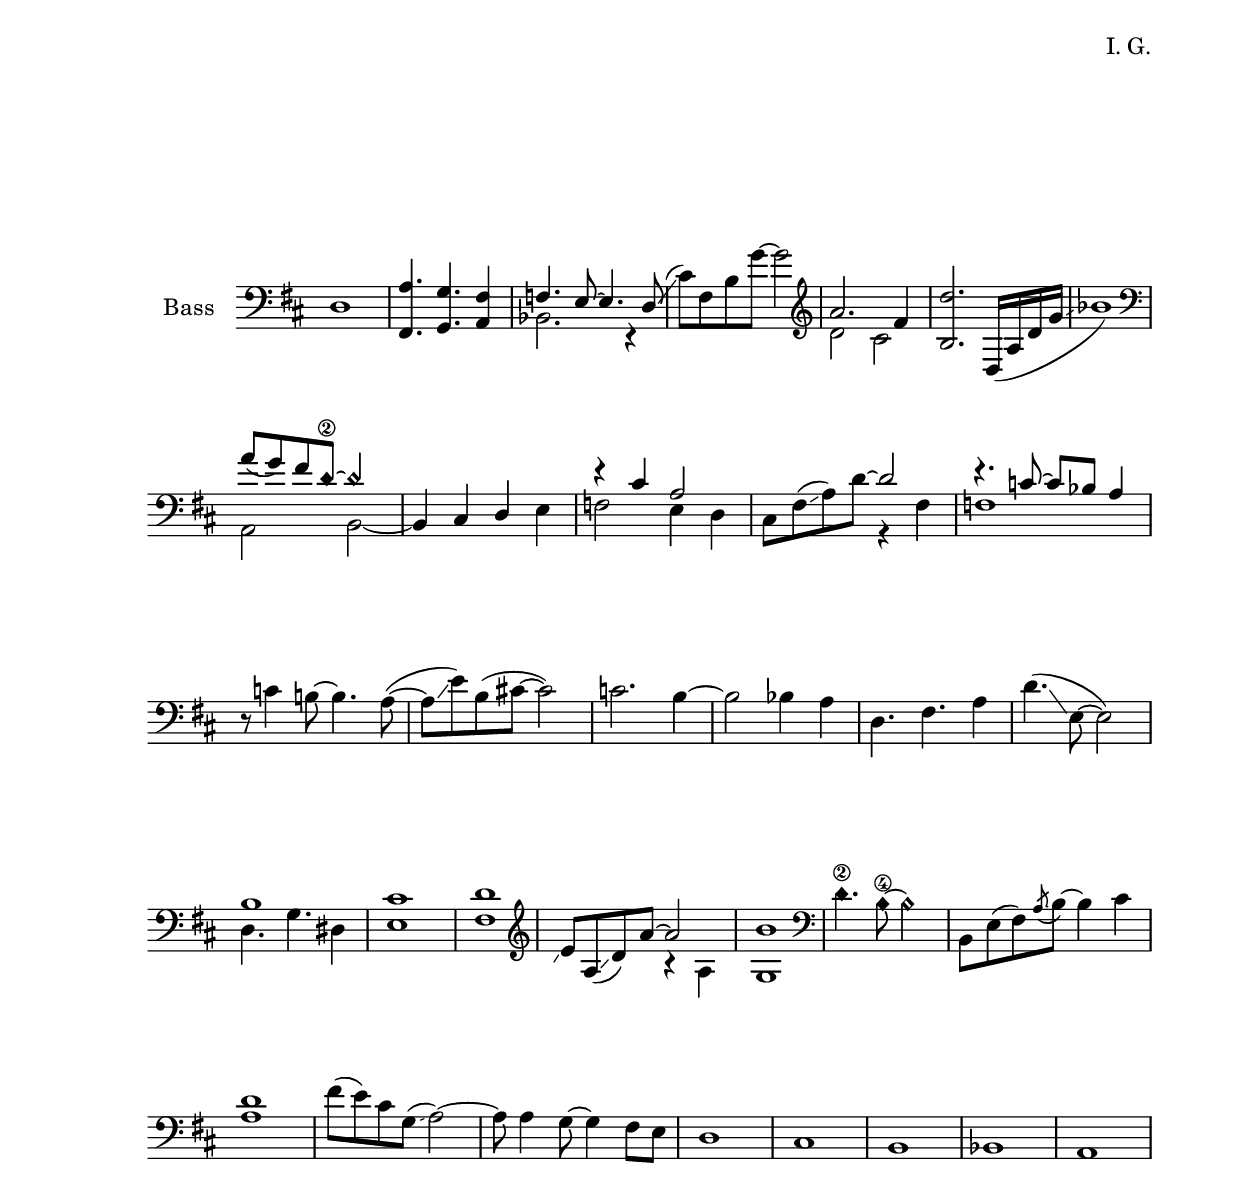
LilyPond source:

\version "2.18.0"

\language "deutsch"

\header {
  title = ""
  meter = ""
  composer = "I. G."
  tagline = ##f
}

\paper {
  #(set-paper-size "a4")
  top-system-spacing #'basic-distance = #25
  top-markup-spacing #'basic-distance = #8
  markup-system-spacing #'basic-distance = #26
  system-system-spacing #'basic-distance = #20
  last-bottom-spacing #'basic-distance = #25
  two-sided = ##t
  inner-margin = 25
  outer-margin = 15
}

\layout {
  \context {
    \Score
    \remove "Bar_number_engraver"
  }
}
bassNote = \relative {
  %\set Staff.stringTunings = #'bass-tuning
  \clef bass
  \key d \major
  \time 4/4
  \override Staff.TimeSignature #'stencil = ##f
  \compressFullBarRests
  d1<fis, a'>4.<g g'><a fis'>4
  <<
    {
      f'4. e8~ e4. d8\glissando(
      \stemDown
      cis') fis, h g'~ g2
      \stemNeutral
      \clef treble
      a2. fis4
    }
    \\
    {
      b,,2. r4 s1 d'2 cis
    }
  >>
  <h d'>2. d,16_( a' d g\glissando b1)
  \clef bass
  <<
    {
      a8_( g) fis \harmonicByFret #12 d,8\2~ \harmonicByFret #12 d,2 s1
      r4 cis a2 \stemDown cis,8 fis\glissando( a) d~\stemUp d2
      r4. c8~ c b a4
    }
    \\
    {
      a,2 h~ \stemUp h4 cis d \stemNeutral e f2 e4 d s2 r4 fis f1
    }
  >>
  r8 c'4 h!8~ h4. a8~( a\glissando e') h( cis!~ cis2) c!2. h4~ h2 b4 a
  d,4. fis a4 d4.\glissando( e,8~ e2)
  <<
    {
      h'1 cis d
      \clef treble
      \hideNotes \grace h8\glissando \unHideNotes
      e a,\glissando_( d) a'~ a2 h1
    }
    \\
    {
      d,,4. g dis4 e1 fis s2 r4 a g1
    }
  >>
  \clef bass
  \harmonicByFret #12 d4.\2
  \harmonicByFret #7 e,8\4~
  \harmonicByFret #7 e,2
  h,8 e( fis) \acciaccatura a\glissando h~ h4 cis <a d>1
  fis'8( e) cis g\glissando( a2)~ a8 a4 g8~ g4 fis8 e
  d1 cis h b a
}
\score {
  \new Staff \with {
    instrumentName = \markup {
      \left-column {
        "Bass"
      }
    }
  }
  \bassNote
}